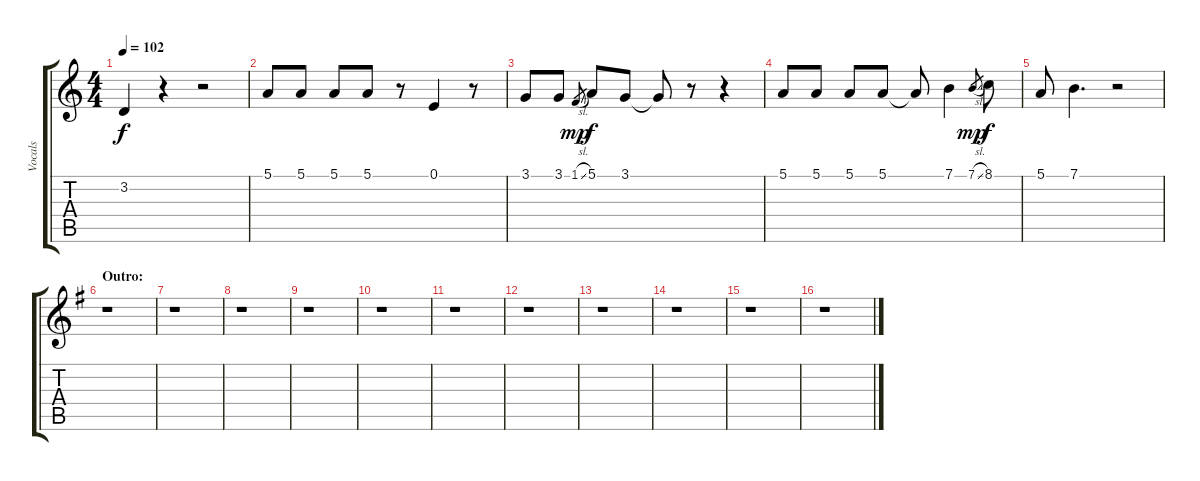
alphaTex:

\track ("Vocals" "Vocals") {instrument violin}
\staff {score tabs}
\tuning (E4 B3 G3 D3 A2 E2) {hide}
\ts (4 4)
\tempo 102
\clef g2
\ks c
3.2.4{dy f} r.4 r.2 |
5.1.8 5.1.8 5.1.8 5.1.8 r.8 0.1.4 r.8 |
3.1.8 3.1.8 1.1{sl}.8{gr dy mp} 5.1.8{dy f} 3.1.8 3.1{t}.8 r.8 r.4 |
5.1.8 5.1.8 5.1.8 5.1.8 5.1{t}.8 7.1.4 7.1{sl}.8{gr dy mp} 8.1.8{dy f} |
5.1.8 7.1.4{d} r.2 |
\section ("" "Outro:")
\ks g
r.1 |
r.1 |
r.1 |
r.1 |
r.1 |
r.1 |
r.1 |
r.1 |
r.1 |
r.1 |
r.1
